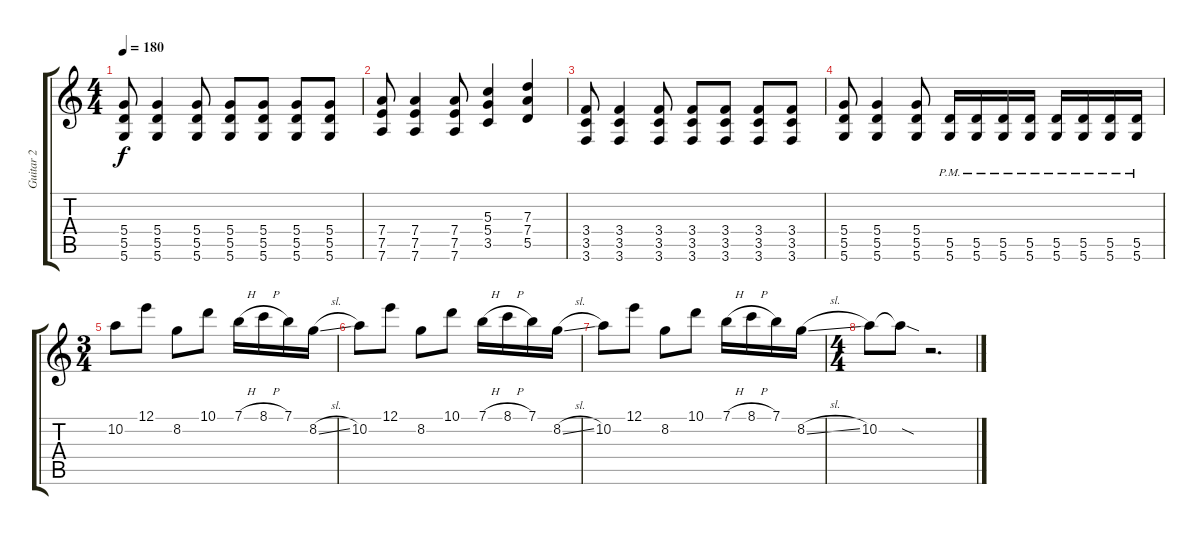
\track ("Guitar 2" "Guitar 2") {instrument overdrivenguitar}
\staff {score tabs}
\tuning (E4 B3 G3 D3 A2 D2) {hide}
\ts (4 4)
\tempo 180
\clef g2
\ks c
(5.4 5.5 5.6).8{dy f} (5.4 5.5 5.6).4 (5.4 5.5 5.6).8 (5.4 5.5 5.6).8 (5.4 5.5 5.6).8 (5.4 5.5 5.6).8 (5.4 5.5 5.6).8 |
(7.4 7.5 7.6).8 (7.4 7.5 7.6).4 (7.4 7.5 7.6).8 (5.3 5.4 3.5).4 (7.3 7.4 5.5).4 |
(3.4 3.5 3.6).8 (3.4 3.5 3.6).4 (3.4 3.5 3.6).8 (3.4 3.5 3.6).8 (3.4 3.5 3.6).8 (3.4 3.5 3.6).8 (3.4 3.5 3.6).8 |
(5.4 5.5 5.6).8 (5.4 5.5 5.6).4 (5.4 5.5 5.6).8 (5.5{pm} 5.6{pm}).16 (5.5{pm} 5.6{pm}).16 (5.5{pm} 5.6{pm}).16 (5.5{pm} 5.6{pm}).16 (5.5{pm} 5.6{pm}).16 (5.5{pm} 5.6{pm}).16 (5.5{pm} 5.6{pm}).16 (5.5{pm} 5.6{pm}).16 |
\ts (3 4)
10.2.8 12.1.8 8.2.8 10.1.8 7.1{h}.16 8.1{h}.16 7.1.16 8.2{sl}.16 |
10.2.8 12.1.8 8.2.8 10.1.8 7.1{h}.16 8.1{h}.16 7.1.16 8.2{sl}.16 |
10.2.8 12.1.8 8.2.8 10.1.8 7.1{h}.16 8.1{h}.16 7.1.16 8.2{sl}.16 |
\ts (4 4)
10.2.8 10.2{sod t}.8 r.2{d}
